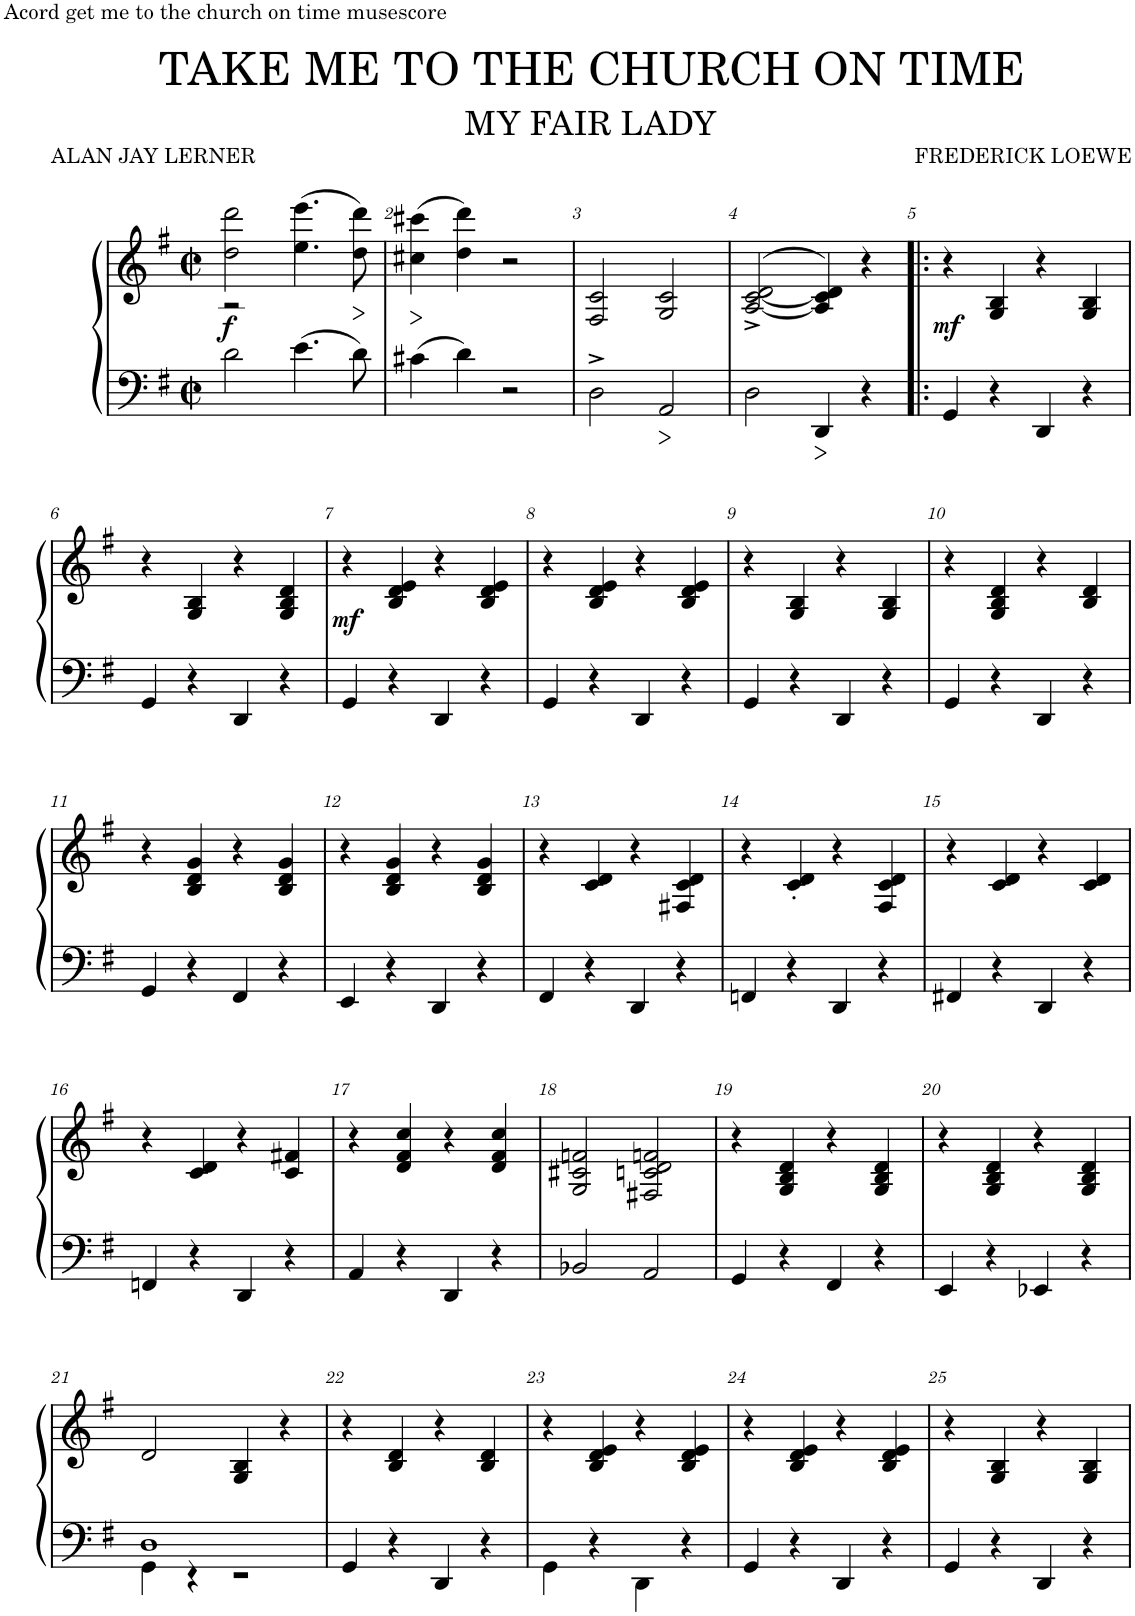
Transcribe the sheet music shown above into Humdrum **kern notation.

**kern	**kern	**dynam
*part1	*part1	*part1
*staff2	*staff1	*staff1/2
*I"Piano	*	*
*I'Pno	*	*
*clefF4	*clefG2	*
*k[f#]	*k[f#]	*
*M2/2	*M2/2	*
*met(c|)	*met(c|)	*
=1	=1	=1
*	*^	*
!	!	!	!LO:DY:b
2d\	2dd\ 2ddd\	2r	f
4.e\	(>4.eee\	4.ee\	.
!	!	!	!LO:HP:b
8d\	8dd\ 8ddd\)	8ryy	>
*	*v	*v	*
.	.	]
=2	=2	=2
!	!	!LO:HP:b
4c#X\	(>4cc#X\ 4ccc#X\	>
4d\	4dd\ 4ddd\)	.
2r	2r	.
=3	=3	=3
2D^\	2F#/ 2c/	.
2AA/	2G/ 2c/	]
=4	=4	=4
2D\	(>[<2A/^ [<2c/^ 2d/^	.
4DD/	4A/] 4c/] 4d/)	.
4r	4r	.
=5!|:	=5!|:	=5!|:
!	!	!LO:DY:a=2
4GG/	4r	mf
4r	4G/ 4B/	.
4DD/	4r	.
4r	4G/ 4B/	.
!!LO:LB:g=z
=6	=6	=6
4GG/	4r	.
4r	4G/ 4B/	.
4DD/	4r	.
4r	4G/ 4B/ 4d/	.
=7	=7	=7
!	!	!LO:DY:a=2
4GG/	4r	mf
4r	4B/ 4d/ 4e/	.
4DD/	4r	.
4r	4B/ 4d/ 4e/	.
=8	=8	=8
4GG/	4r	.
4r	4B/ 4d/ 4e/	.
4DD/	4r	.
4r	4B/ 4d/ 4e/	.
=9	=9	=9
4GG/	4r	.
4r	4G/ 4B/	.
4DD/	4r	.
4r	4G/ 4B/	.
=10	=10	=10
4GG/	4r	.
4r	4G/ 4B/ 4d/	.
4DD/	4r	.
4r	4B/ 4d/	.
!!LO:LB:g=z
=11	=11	=11
4GG/	4r	.
4r	4B/ 4d/ 4g/	.
4FF#/	4r	.
4r	4B/ 4d/ 4g/	.
=12	=12	=12
4EE/	4r	.
4r	4B/ 4d/ 4g/	.
4DD/	4r	.
4r	4B/ 4d/ 4g/	.
=13	=13	=13
4FF#/	4r	.
4r	4c/ 4d/	.
4DD/	4r	.
4r	4F#X/ 4c/ 4d/	.
=14	=14	=14
4FFn/	4r	.
4r	4c/' 4d/'	.
4DD/	4r	.
4r	4F#/ 4c/ 4d/	.
=15	=15	=15
4FF#X/	4r	.
4r	4c/ 4d/	.
4DD/	4r	.
4r	4c/ 4d/	.
!!LO:LB:g=z
=16	=16	=16
4FFn/	4r	.
4r	4c/ 4d/	.
4DD/	4r	.
4r	4c/ 4f#X/	.
=17	=17	=17
4AA/	4r	.
4r	4d/ 4f#/ 4cc/	.
4DD/	4r	.
4r	4d/ 4f#/ 4cc/	.
=18	=18	=18
2BB-X/	2G/ 2c#X/ 2fn/	.
2AA/	2F#X/ 2cn/ 2d/ 2fn/	.
=19	=19	=19
4GG/	4r	.
4r	4G/ 4B/ 4d/	.
4FF#/	4r	.
4r	4G/ 4B/ 4d/	.
=20	=20	=20
4EE/	4r	.
4r	4G/ 4B/ 4d/	.
4EE-X/	4r	.
4r	4G/ 4B/ 4d/	.
!!LO:LB:g=z
=21	=21	=21
*^	*	*
1D	4GG\	2d/	.
.	4r	.	.
.	2r	4G/ 4B/	.
.	.	4r	.
*v	*v	*	*
=22	=22	=22
4GG/	4r	.
4r	4B/ 4d/	.
4DD/	4r	.
4r	4B/ 4d/	.
=23	=23	=23
4GG\	4r	.
4r	4B/ 4d/ 4e/	.
4DD\	4r	.
4r	4B/ 4d/ 4e/	.
=24	=24	=24
4GG/	4r	.
4r	4B/ 4d/ 4e/	.
4DD/	4r	.
4r	4B/ 4d/ 4e/	.
=25	=25	=25
4GG/	4r	.
4r	4G/ 4B/	.
4DD/	4r	.
4r	4G/ 4B/	.
=	=	=
*-	*-	*-
